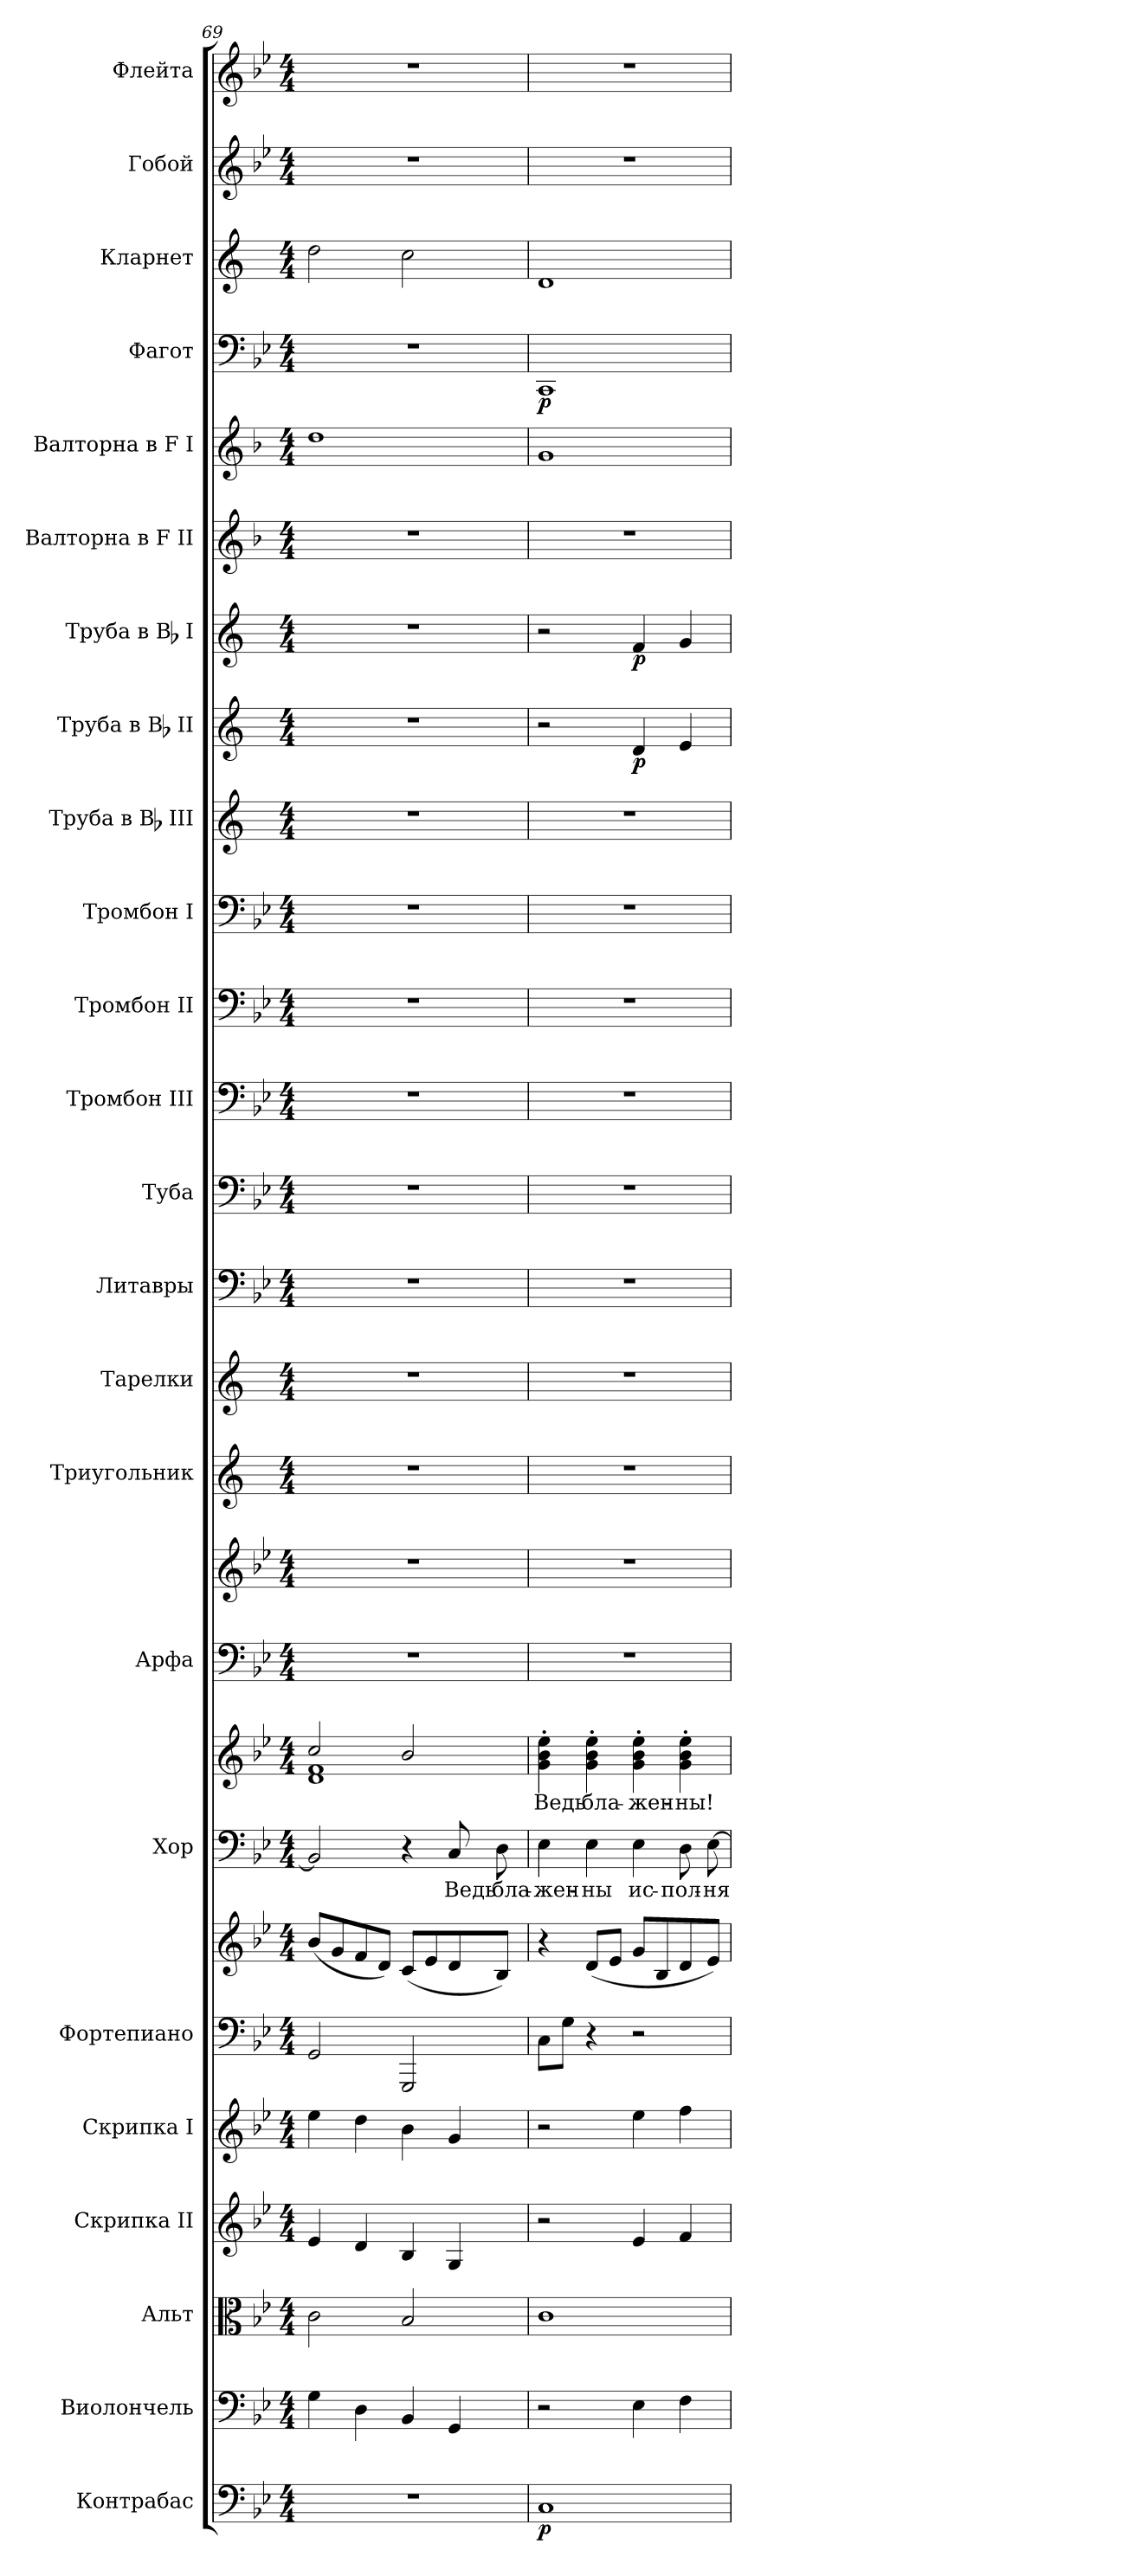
**kern	**dynam	**kern	**kern	**kern	**kern	**kern	**kern	**kern	**text	**kern	**text	**kern	**kern	**kern	**kern	**kern	**kern	**kern	**kern	**kern	**kern	**kern	**dynam	**kern	**dynam	**kern	**kern	**kern	**dynam	**kern	**kern	**kern
*part24	*part24	*part23	*part22	*part21	*part20	*part19	*part19	*part18	*part18	*part18	*part18	*part17	*part17	*part16	*part15	*part14	*part13	*part12	*part11	*part10	*part9	*part8	*part8	*part7	*part7	*part6	*part5	*part4	*part4	*part3	*part2	*part1
*staff27	*staff27	*staff26	*staff25	*staff24	*staff23	*staff22	*staff21	*staff20	*staff20	*staff19	*staff19	*staff18	*staff17	*staff16	*staff15	*staff14	*staff13	*staff12	*staff11	*staff10	*staff9	*staff8	*staff8	*staff7	*staff7	*staff6	*staff5	*staff4	*staff4	*staff3	*staff2	*staff1
*I"Контрабас	*	*I"Виолончель	*I"Альт	*I"Скрипка II	*I"Скрипка I	*I"Фортепиано	*	*I"Хор	*	*	*	*I"Арфа	*	*I"Триугольник	*I"Тарелки	*I"Литавры	*I"Туба	*I"Тромбон III	*I"Тромбон II	*I"Тромбон I	*I"Труба в Bb III	*I"Труба в Bb II	*	*I"Труба в Bb I	*	*I"Валторна в F II	*I"Валторна в F I	*I"Фагот	*	*I"Кларнет	*I"Гобой	*I"Флейта
*	*	*	*	*	*	*	*	*	*	*	*	*	*	*	*	*	*	*I'Тромб. III	*I'Тромб. II	*I'Тромб. I	*I'Тр. III	*I'Тр. II	*	*I'Тр. I	*	*I'Валт. II	*I'Влт. I	*	*	*	*	*
*clefF4	*	*clefF4	*clefC3	*clefG2	*clefG2	*clefF4	*clefG2	*clefF4	*	*clefG2	*	*clefF4	*clefG2	*clefG2	*clefG2	*clefF4	*clefF4	*clefF4	*clefF4	*clefF4	*clefG2	*clefG2	*	*clefG2	*	*clefG2	*clefG2	*clefF4	*	*clefG2	*clefG2	*clefG2
*ITrd7c12	*	*	*	*	*	*	*	*	*	*	*	*	*	*	*	*	*	*	*	*	*ITrd1c2	*ITrd1c2	*	*ITrd1c2	*	*ITrd4c7	*ITrd4c7	*	*	*ITrd1c2	*	*
*k[b-e-]	*	*k[b-e-]	*k[b-e-]	*k[b-e-]	*k[b-e-]	*k[b-e-]	*k[b-e-]	*k[b-e-]	*	*k[b-e-]	*	*k[b-e-]	*k[b-e-]	*k[]	*k[]	*k[b-e-]	*k[b-e-]	*k[b-e-]	*k[b-e-]	*k[b-e-]	*k[b-e-]	*k[b-e-]	*	*k[b-e-]	*	*k[b-e-]	*k[b-e-]	*k[b-e-]	*	*k[b-e-]	*k[b-e-]	*k[b-e-]
*B-:	*	*B-:	*B-:	*B-:	*B-:	*B-:	*B-:	*B-:	*	*B-:	*	*B-:	*B-:	*C:	*C:	*B-:	*B-:	*B-:	*B-:	*B-:	*B-:	*B-:	*	*B-:	*	*B-:	*B-:	*B-:	*	*B-:	*B-:	*B-:
*M4/4	*	*M4/4	*M4/4	*M4/4	*M4/4	*M4/4	*M4/4	*M4/4	*	*M4/4	*	*M4/4	*M4/4	*M4/4	*M4/4	*M4/4	*M4/4	*M4/4	*M4/4	*M4/4	*M4/4	*M4/4	*	*M4/4	*	*M4/4	*M4/4	*M4/4	*	*M4/4	*M4/4	*M4/4
=69	=69	=69	=69	=69	=69	=69	=69	=69	=69	=69	=69	=69	=69	=69	=69	=69	=69	=69	=69	=69	=69	=69	=69	=69	=69	=69	=69	=69	=69	=69	=69	=69
*	*	*	*	*	*	*	*	*	*	*^	*	*	*	*	*	*	*	*	*	*	*	*	*	*	*	*	*	*	*	*	*	*
1r	.	4Gi\	2ci\	4e-i/	4ee-i\	2GGi/	(8b-i/L	2BB-i/]	.	2cci/	1di 1fi	.	1r	1r	1r	1r	1r	1r	1r	1r	1r	1r	1r	.	1r	.	1r	1gi	1r	.	2cci\	1r	1r
.	.	.	.	.	.	.	8gi/	.	.	.	.	.	.	.	.	.	.	.	.	.	.	.	.	.	.	.	.	.	.	.	.	.	.
.	.	4Di\	.	4di/	4ddi\	.	8fi/	.	.	.	.	.	.	.	.	.	.	.	.	.	.	.	.	.	.	.	.	.	.	.	.	.	.
.	.	.	.	.	.	.	8di/J)	.	.	.	.	.	.	.	.	.	.	.	.	.	.	.	.	.	.	.	.	.	.	.	.	.	.
.	.	4BB-i/	2B-i/	4B-i/	4b-i\	2GGGi/	(8ci/L	4r	.	2b-i/	.	.	.	.	.	.	.	.	.	.	.	.	.	.	.	.	.	.	.	.	2b-i\	.	.
.	.	.	.	.	.	.	8e-i/	.	.	.	.	.	.	.	.	.	.	.	.	.	.	.	.	.	.	.	.	.	.	.	.	.	.
!	!	!	!	!	!	!	!	!	!LO:LY:b:color=#000000	!	!	!	!	!	!	!	!	!	!	!	!	!	!	!	!	!	!	!	!	!	!	!	!
.	.	4GGi/	.	4Gi/	4gi/	.	8di/	8Ci/	Ведь	.	.	.	.	.	.	.	.	.	.	.	.	.	.	.	.	.	.	.	.	.	.	.	.
!	!	!	!	!	!	!	!	!	!LO:LY:b:color=#000000	!	!	!	!	!	!	!	!	!	!	!	!	!	!	!	!	!	!	!	!	!	!	!	!
.	.	.	.	.	.	.	8B-i/J)	8Di\	бла-	.	.	.	.	.	.	.	.	.	.	.	.	.	.	.	.	.	.	.	.	.	.	.	.
*	*	*	*	*	*	*	*	*	*	*v	*v	*	*	*	*	*	*	*	*	*	*	*	*	*	*	*	*	*	*	*	*	*	*
!!LO:PB:g=z
=70	=70	=70	=70	=70	=70	=70	=70	=70	=70	=70	=70	=70	=70	=70	=70	=70	=70	=70	=70	=70	=70	=70	=70	=70	=70	=70	=70	=70	=70	=70	=70	=70
!	!	!	!	!	!	!	!	!	!LO:LY:b:color=#000000	!	!	!	!	!	!	!	!	!	!	!	!	!	!	!	!	!	!	!	!	!	!	!
!	!	!	!	!	!	!	!	!	!	!	!LO:LY:b:color=#000000	!	!	!	!	!	!	!	!	!	!	!	!	!	!	!	!	!	!	!	!	!
1CCi	p	2r	1ci	2r	2r	8Ci\L	4r	4E-i\	-жен-	4gi\' 4b-i' 4ee-i'	Ведь	1r	1r	1r	1r	1r	1r	1r	1r	1r	1r	2r	.	2r	.	1r	1ci	1CCi	p	1ci	1r	1r
.	.	.	.	.	.	8Gi\J	.	.	.	.	.	.	.	.	.	.	.	.	.	.	.	.	.	.	.	.	.	.	.	.	.	.
!	!	!	!	!	!	!	!	!	!LO:LY:b:color=#000000	!	!	!	!	!	!	!	!	!	!	!	!	!	!	!	!	!	!	!	!	!	!	!
!	!	!	!	!	!	!	!	!	!	!	!LO:LY:b:color=#000000	!	!	!	!	!	!	!	!	!	!	!	!	!	!	!	!	!	!	!	!	!
.	.	.	.	.	.	4r	(8di/L	4E-i\	-ны	4gi\' 4b-i' 4ee-i'	бла-	.	.	.	.	.	.	.	.	.	.	.	.	.	.	.	.	.	.	.	.	.
.	.	.	.	.	.	.	8e-i/J	.	.	.	.	.	.	.	.	.	.	.	.	.	.	.	.	.	.	.	.	.	.	.	.	.
!	!	!	!	!	!	!	!	!	!LO:LY:b:color=#000000	!	!	!	!	!	!	!	!	!	!	!	!	!	!	!	!	!	!	!	!	!	!	!
!	!	!	!	!	!	!	!	!	!	!	!LO:LY:b:color=#000000	!	!	!	!	!	!	!	!	!	!	!	!	!	!	!	!	!	!	!	!	!
.	.	4E-i\	.	4e-i/	4ee-i\	2r	8gi/L	4E-i\	ис-	4gi\' 4b-i' 4ee-i'	-жен-	.	.	.	.	.	.	.	.	.	.	4ci/	p	4e-i/	p	.	.	.	.	.	.	.
.	.	.	.	.	.	.	8B-i/	.	.	.	.	.	.	.	.	.	.	.	.	.	.	.	.	.	.	.	.	.	.	.	.	.
!	!	!	!	!	!	!	!	!	!LO:LY:b:color=#000000	!	!	!	!	!	!	!	!	!	!	!	!	!	!	!	!	!	!	!	!	!	!	!
!	!	!	!	!	!	!	!	!	!	!	!LO:LY:b:color=#000000	!	!	!	!	!	!	!	!	!	!	!	!	!	!	!	!	!	!	!	!	!
.	.	4Fi\	.	4fi/	4ffi\	.	8di/	8Di\	-пол-	4gi\' 4b-i' 4ee-i'	-ны!	.	.	.	.	.	.	.	.	.	.	4di/	.	4fi/	.	.	.	.	.	.	.	.
!	!	!	!	!	!	!	!	!	!LO:LY:b:color=#000000	!	!	!	!	!	!	!	!	!	!	!	!	!	!	!	!	!	!	!	!	!	!	!
.	.	.	.	.	.	.	8e-i/J)	[>8E-i\	-ня-	.	.	.	.	.	.	.	.	.	.	.	.	.	.	.	.	.	.	.	.	.	.	.
=	=	=	=	=	=	=	=	=	=	=	=	=	=	=	=	=	=	=	=	=	=	=	=	=	=	=	=	=	=	=	=	=
*-	*-	*-	*-	*-	*-	*-	*-	*-	*-	*-	*-	*-	*-	*-	*-	*-	*-	*-	*-	*-	*-	*-	*-	*-	*-	*-	*-	*-	*-	*-	*-	*-
